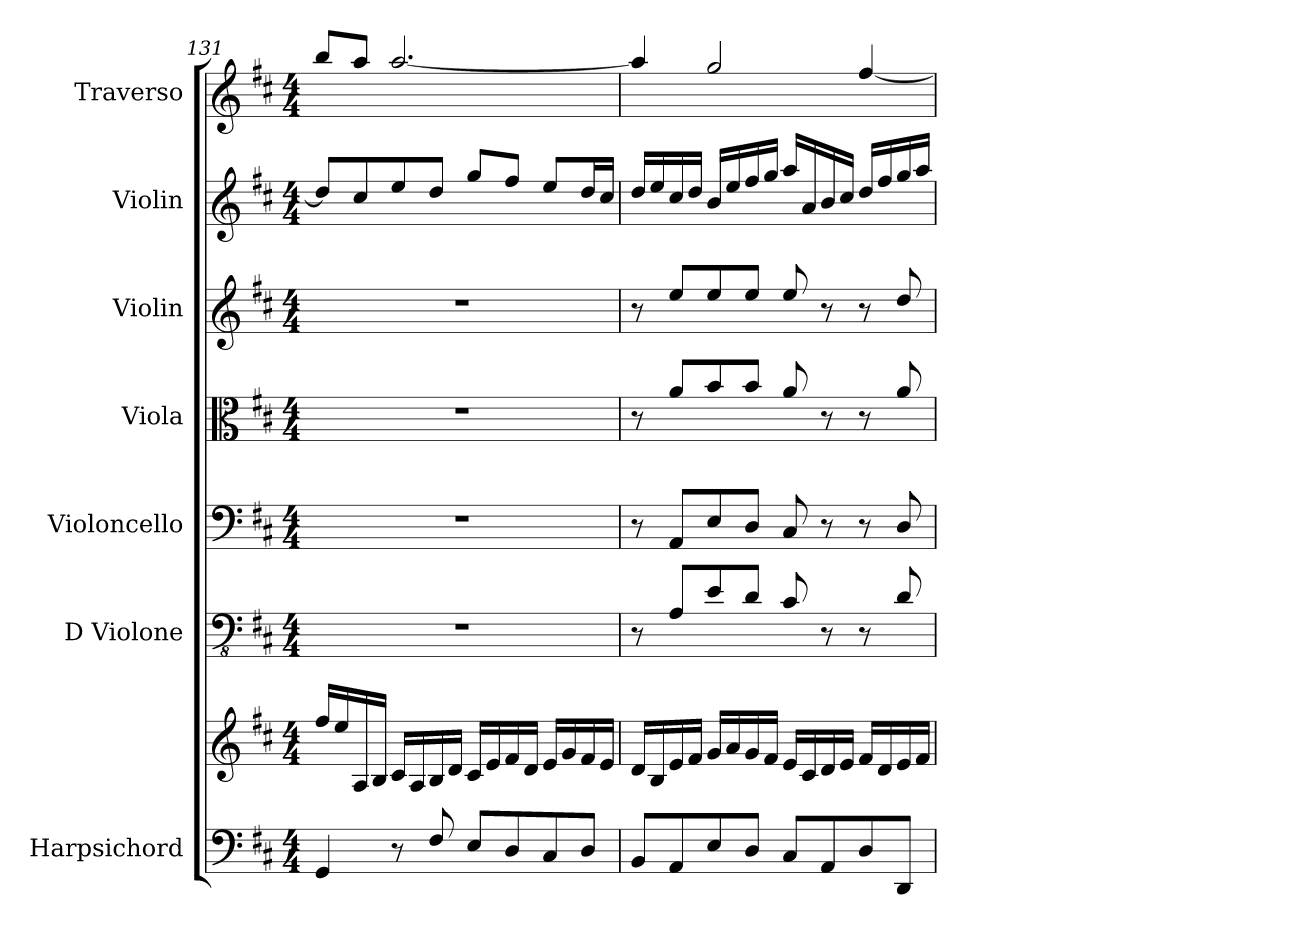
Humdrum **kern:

**kern	**kern	**kern	**kern	**kern	**kern	**kern	**kern
*part7	*part7	*part6	*part5	*part4	*part3	*part2	*part1
*staff8	*staff7	*staff6	*staff5	*staff4	*staff3	*staff2	*staff1
*I"Harpsichord	*	*I"D Violone	*I"Violoncello	*I"Viola	*I"Violin	*I"Violin	*I"Traverso
*I'Hch.	*	*I'D Vne.	*I'Vc.	*I'Vla.	*I'Vln.	*I'Vln.	*I'Trv.
!!LO:PB:g=z
*clefF4	*clefG2	*clefFv4	*clefF4	*clefC3	*clefG2	*clefG2	*clefG2
*	*	*ITrd7c12	*	*	*	*	*
*k[f#c#]	*k[f#c#]	*k[f#c#]	*k[f#c#]	*k[f#c#]	*k[f#c#]	*k[f#c#]	*k[f#c#]
*M4/4	*M4/4	*M4/4	*M4/4	*M4/4	*M4/4	*M4/4	*M4/4
=131	=131	=131	=131	=131	=131	=131	=131
4GG/	16ff#/LL	1r	1r	1r	1r	8dd/L]	8bb/L
.	16ee/	.	.	.	.	.	.
.	16A/	.	.	.	.	8cc#/	8aa/J
.	16B/JJ	.	.	.	.	.	.
8r	16c#/LL	.	.	.	.	8ee/	[2.aa/
.	16A/	.	.	.	.	.	.
8F#/	16B/	.	.	.	.	8dd/J	.
.	16d/JJ	.	.	.	.	.	.
8E/L	16c#/LL	.	.	.	.	8gg/L	.
.	16e/	.	.	.	.	.	.
8D/	16f#/	.	.	.	.	8ff#/J	.
.	16d/JJ	.	.	.	.	.	.
8C#/	16e/LL	.	.	.	.	8ee/L	.
.	16g/	.	.	.	.	.	.
8D/J	16f#/	.	.	.	.	16dd/L	.
.	16e/JJ	.	.	.	.	16cc#/JJ	.
=132	=132	=132	=132	=132	=132	=132	=132
8BB/L	16d/LL	8r	8r	8r	8r	16dd/LL	4aa/]
.	16B/	.	.	.	.	16ee/	.
8AA/	16e/	8AAA/L	8AA/L	8a/L	8ee/L	16cc#/	.
.	16f#/JJ	.	.	.	.	16dd/JJ	.
8E/	16g/LL	8EE/	8E/	8b/	8ee/	16b/LL	2gg/
.	16a/	.	.	.	.	16ee/	.
8D/J	16g/	8DD/J	8D/J	8b/J	8ee/J	16ff#/	.
.	16f#/JJ	.	.	.	.	16gg/JJ	.
8C#/L	16e/LL	8CC#/	8C#/	8a/	8ee/	16aa/LL	.
.	16c#/	.	.	.	.	16a/	.
8AA/	16d/	8r	8r	8r	8r	16b/	.
.	16e/JJ	.	.	.	.	16cc#/JJ	.
8D/	16f#/LL	8r	8r	8r	8r	16dd/LL	[4ff#/
.	16d/	.	.	.	.	16ff#/	.
8DD/J	16e/	8DD/	8D/	8a/	8dd/	16gg/	.
.	16f#/JJ	.	.	.	.	16aa/JJ	.
=	=	=	=	=	=	=	=
*-	*-	*-	*-	*-	*-	*-	*-
